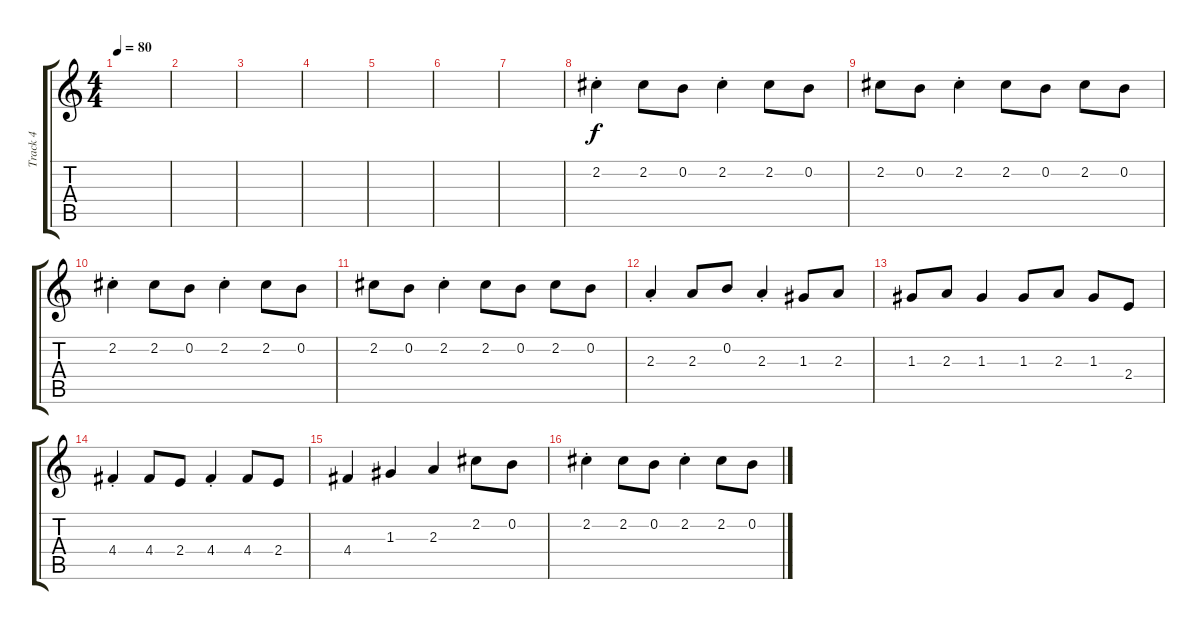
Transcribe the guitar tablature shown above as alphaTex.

\track ("Track 4" "Track 4") {instrument brightacousticpiano}
\staff {score tabs}
\tuning (E5 B4 G4 D4 A3 E3) {hide}
\ts (4 4)
\tempo 80
\clef g2
\ks c
|
|
|
|
|
|
|
2.2{st}.4{volume 7 balance 8 instrument trumpet} 2.2.8 0.2.8 2.2{st}.4 2.2.8 0.2.8 |
2.2.8 0.2.8 2.2{st}.4 2.2.8 0.2.8 2.2.8 0.2.8 |
2.2{st}.4 2.2.8 0.2.8 2.2{st}.4 2.2.8 0.2.8 |
2.2.8 0.2.8 2.2{st}.4 2.2.8 0.2.8 2.2.8 0.2.8 |
2.3{st}.4 2.3.8 0.2.8 2.3{st}.4 1.3.8 2.3.8 |
1.3.8 2.3.8 1.3.4 1.3.8 2.3.8 1.3.8 2.4.8 |
4.4{st}.4 4.4.8 2.4.8 4.4{st}.4 4.4.8 2.4.8 |
4.4.4 1.3.4 2.3.4 2.2.8 0.2.8 |
2.2{st}.4 2.2.8 0.2.8 2.2{st}.4 2.2.8 0.2.8
